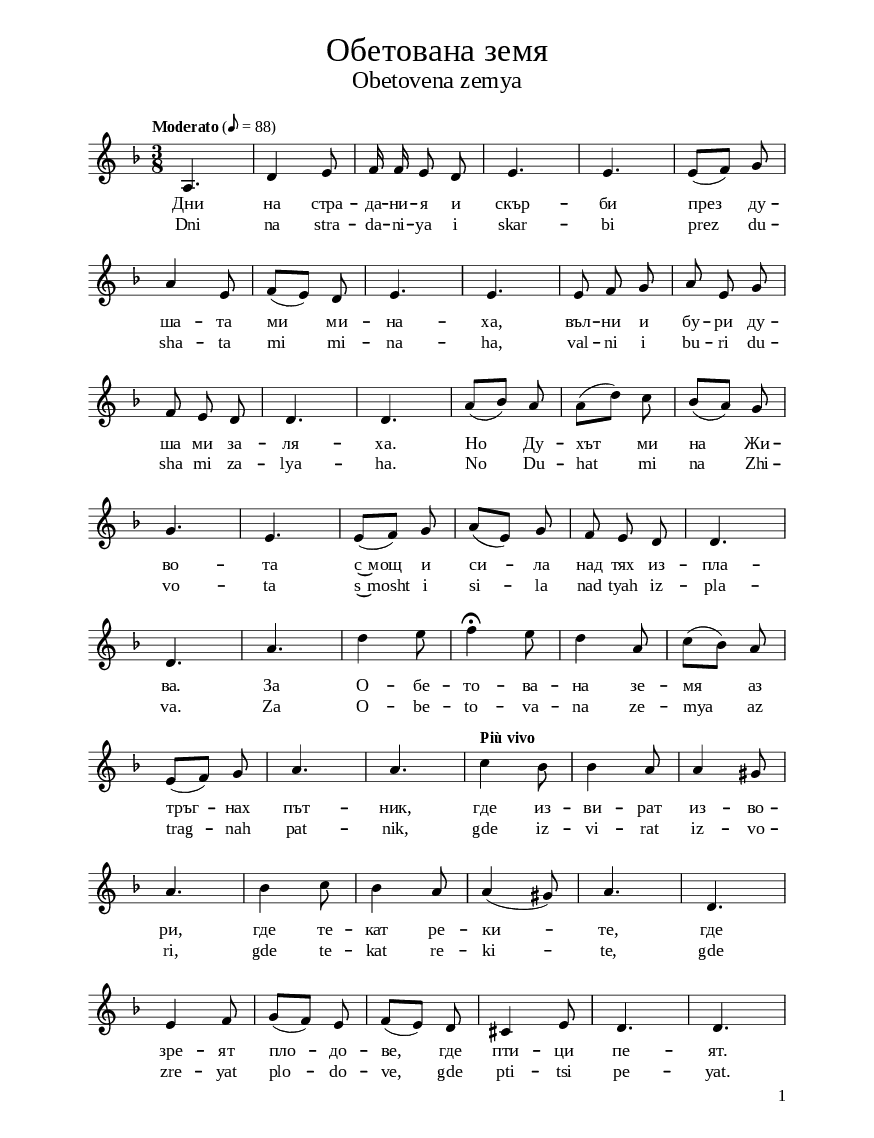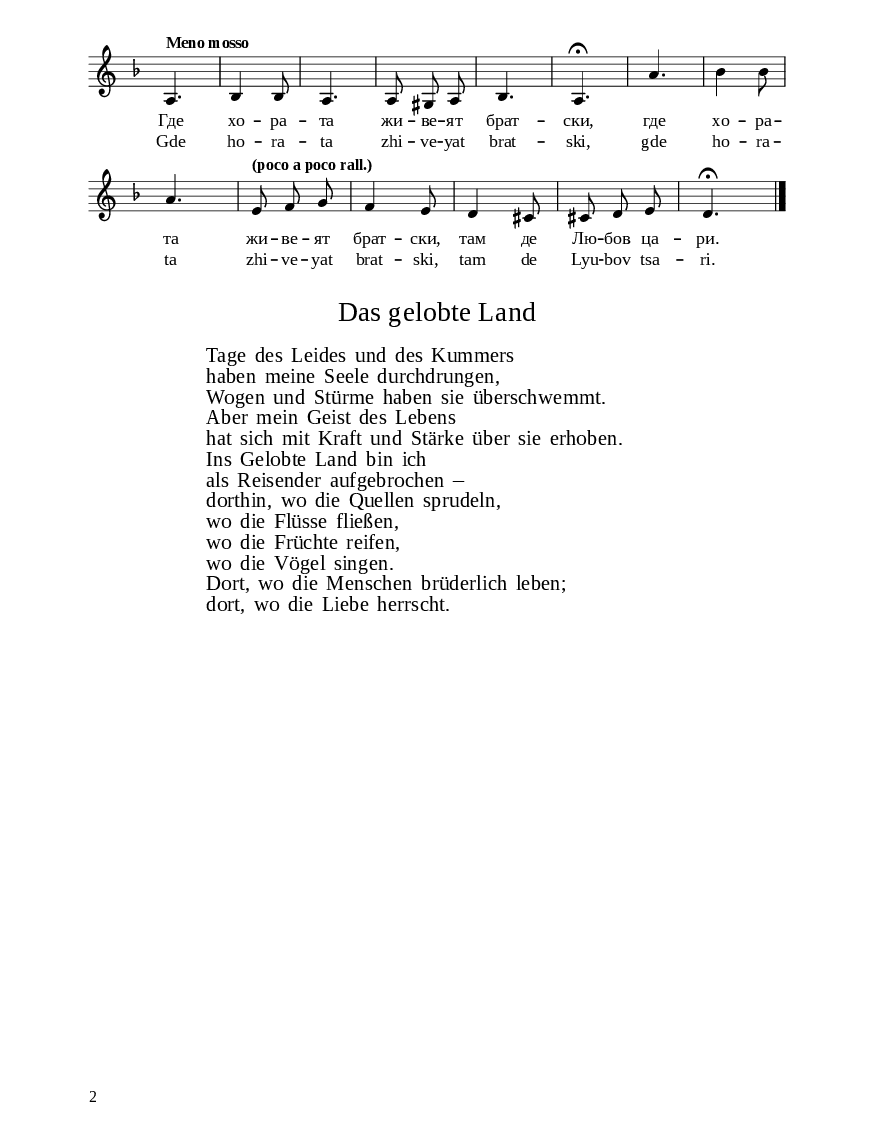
\version "2.24.1"

\include "include/globals.ily"

\bookpart {
  \label #'ref134
  \tocItem \markup "Обетована земя – Obetovena zemya"
  \include "include/bookpart-paper.ily"
  \score {
    \include "include/score-layout.ily"


    \new Voice \relative c' {
      \clef treble
      \key d \minor
      \time 3/8
      \tempoFunc "Moderato" 8 "88"
      \autoBeamOff
      \partial 4.
      a4. | % 2
      d4  e8 | % 3
      f16  f16  e8  d8 | % 4
      e4. | % 5
      e4. | % 6
      e8 ( [  f8 ) ]  g8 \break | % 7
      a4  e8 | % 8
      f8 ( [  e8 ) ]  d8 | % 9
      e4. |
      e4. | % 11
      e8  f8  g8 | % 12
      a8  e8  g8 \break | % 13
      f8  e8  d8 | % 14
      d4. | % 15
      d4. | % 16
      a'8 ( [  bes8 ) ]  a8 | % 17
      a8 ( [  d8 ) ]  c8 | % 18
      bes8 ( [  a8 ) ]  g8 \break | % 19
      g4. |
      e4. | % 21
      e8 ( [  f8 ) ]  g8 | % 22
      a8 ( [  e8 ) ]  g8 | % 23
      f8  e8  d8 | % 24
      d4. \break | % 25
      d4. | % 26
      a'4. | % 27
      d4  e8 | % 28
      f4 ^\fermata  e8 | % 29
      d4  a8 |
      c8 ( [  bes8 ) ]  a8 \break | % 31
      e8 ( [  f8 ) ]  g8 | % 32
      a4. | % 33
      a4. | % 34
      \tempo "Più vivo" c4 bes8 | % 35
      bes4  a8 | % 36
      a4  gis8 \break | % 37
      a4. | % 38
      bes4  c8 | % 39
      bes4  a8 |
      a4 (  gis8 ) | % 41
      a4. | % 42
      d,4. \break | % 43
      e4  f8 | % 44
      g8 ( [  f8 ) ]  e8 | % 45
      f8 ( [  e8 ) ]  d8 | % 46
      cis4  e8 | % 47
      d4. | % 48
      d4. \break | % 49
      \tempo "Meno mosso" a4. |
      bes4  bes8 | % 51
      a4. | % 52
      a8  gis8  a8 | % 53
      bes4. | % 54
      a4. ^\fermata | % 55
      a'4. | % 56
      bes4  bes8 \break | % 57
      a4. | % 58
      \tempo "(poco a poco rall.)" e8 f8
      g8 | % 59
      f4  e8 |
      d4  cis8 | % 61
      cis8  d8  e8 | % 62
      d4. ^\fermata \bar "|."
    }

    \addlyrics {
      Дни на стра -- да -- ни -- я и
      скър -- би през  ду -- ша -- та
      ми  ми -- на -- ха, въл -- ни и
      бу -- ри ду -- ша ми за -- ля -- ха.
      Но  Ду -- хът  ми на  Жи
      -- во -- та с~мощ  и си -- ла
      над тях из -- пла -- ва. За О --
      бе -- то -- ва -- на зе -- мя  аз
      тръг -- нах път -- ник, где из
      -- ви -- рат из -- во -- ри, где те --
      кат ре -- ки -- те, где зре --
      ят пло -- до -- ве,  где пти
      -- ци пе -- ят. Где хо -- ра -- та
      жи -- ве -- ят брат -- ски, где хо
      -- ра -- та жи -- ве -- ят брат --
      ски, там де Лю -- бов ца -- ри.}
      \addlyrics {   Dni na stra -- da -- ni -- ya i
      skar -- bi prez  du -- sha -- ta
      mi  mi -- na -- ha, val -- ni i
      bu -- ri du -- sha mi za -- lya -- ha.
      No  Du -- hat  mi na  Zhi
      -- vo -- ta s~mosht  i si -- la
      nad tyah iz -- pla -- va. Za O --
      be -- to -- va -- na ze -- mya  az
      trag -- nah pat -- nik, gde iz
      -- vi -- rat iz -- vo -- ri, gde te --
      kat re -- ki -- te, gde zre --
      yat plo -- do -- ve,  gde pti
      -- tsi pe -- yat. Gde ho -- ra -- ta
      zhi -- ve -- yat brat -- ski, gde ho
      -- ra -- ta zhi -- ve -- yat brat --
      ski, tam de Lyu -- bov tsa -- ri.}

      \header {
        title = \titleFunc "Обетована земя" "Obetovena zemya"
      }

      \midi{}

    } % score

    
    % include foreign translation(s) of the song
    \version "2.24.1"

\markup \fill-line { \fontsize #deTitleFontSize "Das gelobte Land" }
\markup \null
\markup \null
\markup \fontsize #deCoupletFontSize {
  \hspace #10
  \override #`(baseline-skip . ,deCoupletBaselineSkip)

  \column {

 \line { " " Tage des Leides und des Kummers}

 \line { " " haben meine Seele durchdrungen,}

 \line { " " Wogen und Stürme haben sie überschwemmt.}

 \line { " " Aber mein Geist des Lebens}

 \line { " " hat sich mit Kraft und Stärke über sie erhoben.}

 \line { " " Ins Gelobte Land bin ich }

 \line { " " als Reisender aufgebrochen  – }

 \line { " " dorthin, wo die Quellen sprudeln,}

 \line { " " wo die Flüsse fließen, }

 \line { " " wo die Früchte reifen,}

 \line { " " wo die Vögel singen.}

 \line { " " Dort, wo die Menschen brüderlich leben;}

 \line { " " dort, wo die Liebe herrscht.}

  }
}


  } % bookpart
